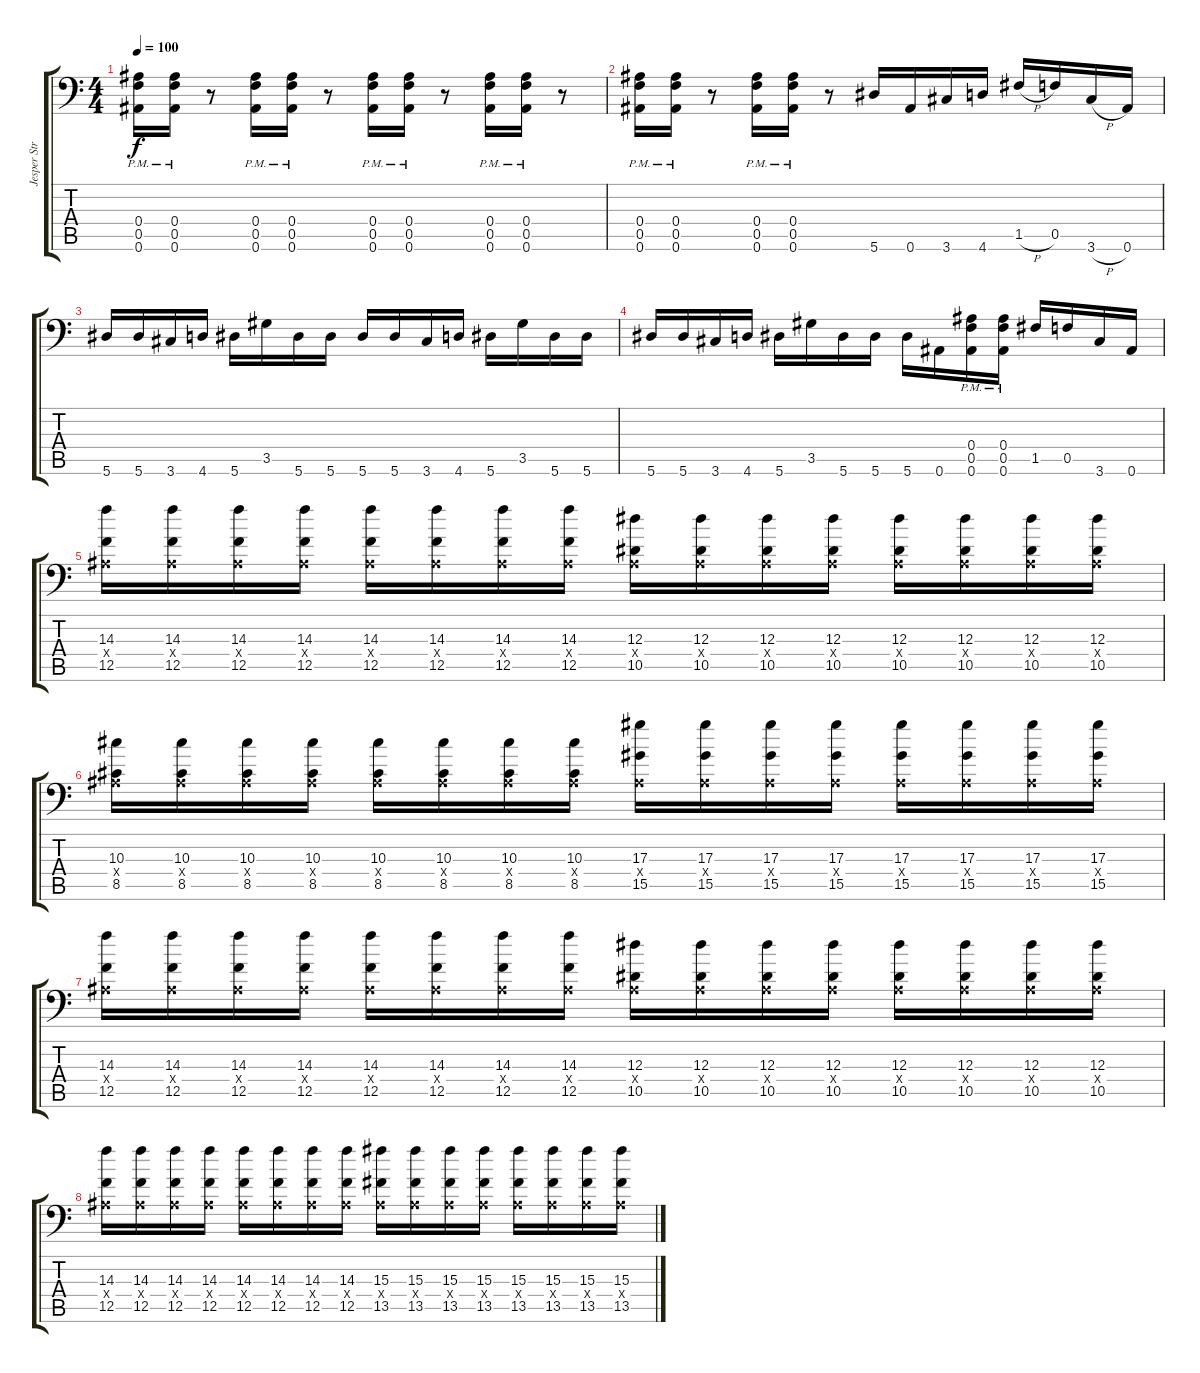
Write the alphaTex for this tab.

\track ("Jesper Strömblad" "Jesper Str") {instrument distortionguitar}
\staff {score tabs}
\tuning (C4 G3 Eb3 Bb2 F2 Bb1) {hide}
\ts (4 4)
\tempo 100
\clef f4
\ks c
(0.4{pm} 0.5{pm} 0.6{pm}).16{dy f} (0.4{pm} 0.5{pm} 0.6{pm}).16 r.8 (0.4{pm} 0.5{pm} 0.6{pm}).16 (0.4{pm} 0.5{pm} 0.6{pm}).16 r.8 (0.4{pm} 0.5{pm} 0.6{pm}).16 (0.4{pm} 0.5{pm} 0.6{pm}).16 r.8 (0.4{pm} 0.5{pm} 0.6{pm}).16 (0.4{pm} 0.5{pm} 0.6{pm}).16 r.8 |
(0.4{pm} 0.5{pm} 0.6{pm}).16 (0.4{pm} 0.5{pm} 0.6{pm}).16 r.8 (0.4{pm} 0.5{pm} 0.6{pm}).16 (0.4{pm} 0.5{pm} 0.6{pm}).16 r.8 5.6.16 0.6.16 3.6.16 4.6.16 1.5{h}.16 0.5.16 3.6{h}.16 0.6.16 |
5.6.16 5.6.16 3.6.16 4.6.16 5.6.16 3.5.16 5.6.16 5.6.16 5.6.16 5.6.16 3.6.16 4.6.16 5.6.16 3.5.16 5.6.16 5.6.16 |
5.6.16 5.6.16 3.6.16 4.6.16 5.6.16 3.5.16 5.6.16 5.6.16 5.6.16 0.6.16 (0.4{pm} 0.5{pm} 0.6{pm}).16 (0.4{pm} 0.5{pm} 0.6{pm}).16 1.5.16 0.5.16 3.6.16 0.6.16 |
(14.3 0.4{x} 12.5).16 (14.3 0.4{x} 12.5).16 (14.3 0.4{x} 12.5).16 (14.3 0.4{x} 12.5).16 (14.3 0.4{x} 12.5).16 (14.3 0.4{x} 12.5).16 (14.3 0.4{x} 12.5).16 (14.3 0.4{x} 12.5).16 (12.3 0.4{x} 10.5).16 (12.3 0.4{x} 10.5).16 (12.3 0.4{x} 10.5).16 (12.3 0.4{x} 10.5).16 (12.3 0.4{x} 10.5).16 (12.3 0.4{x} 10.5).16 (12.3 0.4{x} 10.5).16 (12.3 0.4{x} 10.5).16 |
(10.3 0.4{x} 8.5).16 (10.3 0.4{x} 8.5).16 (10.3 0.4{x} 8.5).16 (10.3 0.4{x} 8.5).16 (10.3 0.4{x} 8.5).16 (10.3 0.4{x} 8.5).16 (10.3 0.4{x} 8.5).16 (10.3 0.4{x} 8.5).16 (17.3 0.4{x} 15.5).16 (17.3 0.4{x} 15.5).16 (17.3 0.4{x} 15.5).16 (17.3 0.4{x} 15.5).16 (17.3 0.4{x} 15.5).16 (17.3 0.4{x} 15.5).16 (17.3 0.4{x} 15.5).16 (17.3 0.4{x} 15.5).16 |
(14.3 0.4{x} 12.5).16 (14.3 0.4{x} 12.5).16 (14.3 0.4{x} 12.5).16 (14.3 0.4{x} 12.5).16 (14.3 0.4{x} 12.5).16 (14.3 0.4{x} 12.5).16 (14.3 0.4{x} 12.5).16 (14.3 0.4{x} 12.5).16 (12.3 0.4{x} 10.5).16 (12.3 0.4{x} 10.5).16 (12.3 0.4{x} 10.5).16 (12.3 0.4{x} 10.5).16 (12.3 0.4{x} 10.5).16 (12.3 0.4{x} 10.5).16 (12.3 0.4{x} 10.5).16 (12.3 0.4{x} 10.5).16 |
(14.3 0.4{x} 12.5).16 (14.3 0.4{x} 12.5).16 (14.3 0.4{x} 12.5).16 (14.3 0.4{x} 12.5).16 (14.3 0.4{x} 12.5).16 (14.3 0.4{x} 12.5).16 (14.3 0.4{x} 12.5).16 (14.3 0.4{x} 12.5).16 (15.3 0.4{x} 13.5).16 (15.3 0.4{x} 13.5).16 (15.3 0.4{x} 13.5).16 (15.3 0.4{x} 13.5).16 (15.3 0.4{x} 13.5).16 (15.3 0.4{x} 13.5).16 (15.3 0.4{x} 13.5).16 (15.3 0.4{x} 13.5).16
